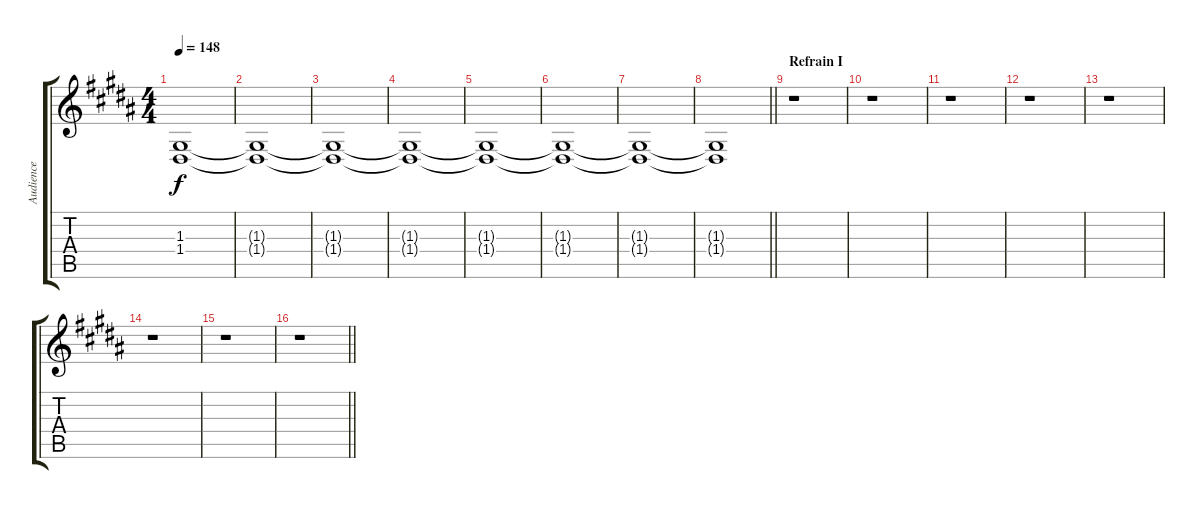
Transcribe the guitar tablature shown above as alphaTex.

\track ("Audience" "Audience") {instrument applause}
\staff {score tabs}
\tuning (E4 B3 G3 D3 A2 E2) {hide}
\ts (4 4)
\tempo 148
\clef g2
\ks b
(1.3{t} 1.4{t}).1{dy f} |
(1.3{t} 1.4{t}).1 |
(1.3{t} 1.4{t}).1 |
(1.3{t} 1.4{t}).1 |
(1.3{t} 1.4{t}).1 |
(1.3{t} 1.4{t}).1 |
(1.3{t} 1.4{t}).1 |
\barLineRight lightlight
(1.3{t} 1.4{t}).1 |
\section ("" "Refrain I")
r.1 |
r.1 |
r.1 |
r.1 |
r.1 |
r.1 |
r.1 |
\barLineRight lightlight
r.1
